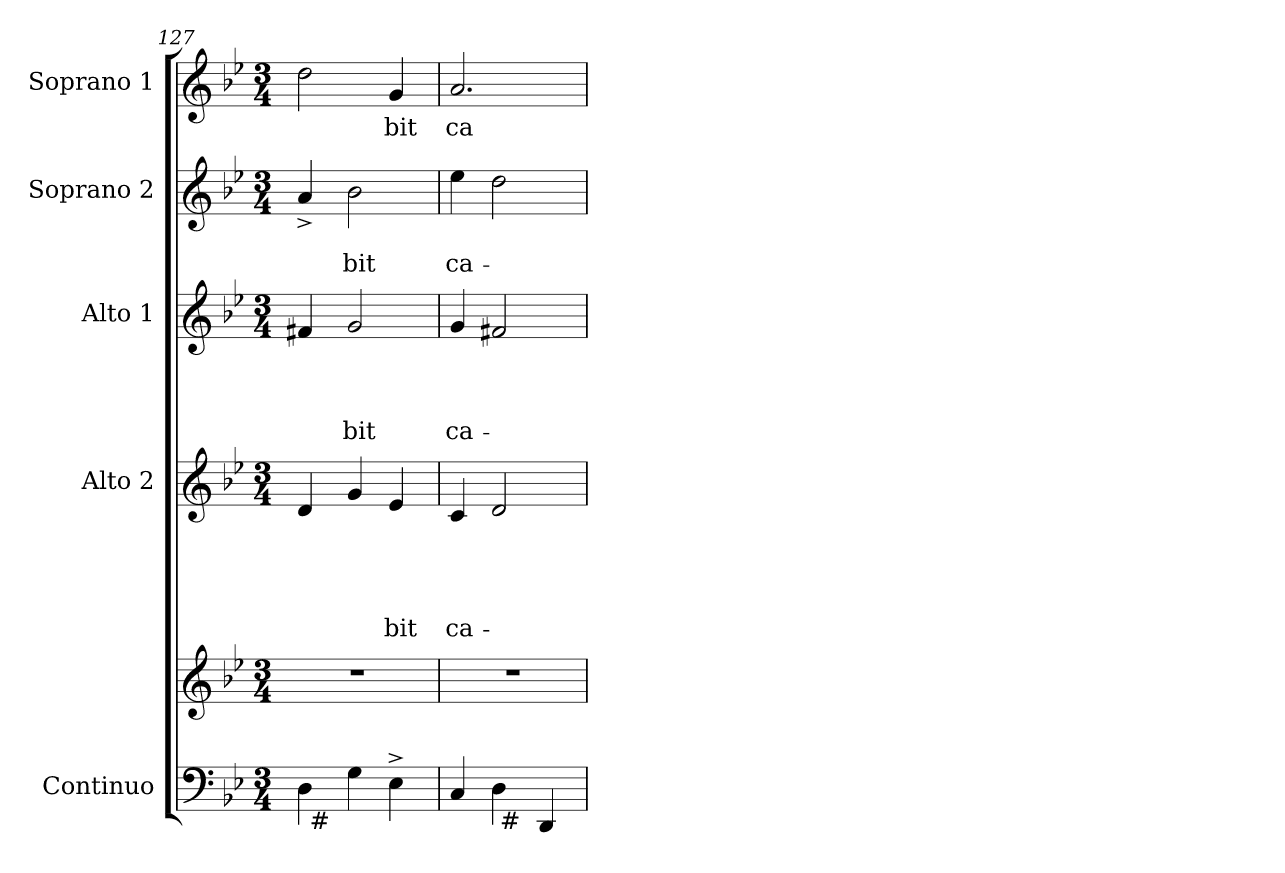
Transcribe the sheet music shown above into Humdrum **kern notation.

**kern	**kern	**kern	**text	**text	**text	**text	**text	**kern	**text	**text	**text	**text	**kern	**text	**text	**kern	**text
*part5	*part5	*part4	*part4	*part4	*part4	*part4	*part4	*part3	*part3	*part3	*part3	*part3	*part2	*part2	*part2	*part1	*part1
*staff6	*staff5	*staff4	*staff4	*staff4	*staff4	*staff4	*staff4	*staff3	*staff3	*staff3	*staff3	*staff3	*staff2	*staff2	*staff2	*staff1	*staff1
*I"Continuo	*	*I"Alto 2	*	*	*	*	*	*I"Alto 1	*	*	*	*	*I"Soprano 2	*	*	*I"Soprano 1	*
*	*	*I'A. 2	*	*	*	*	*	*I'A. 1	*	*	*	*	*I'S. 2	*	*	*I'S. 1	*
*clefF4	*clefG2	*clefG2	*	*	*	*	*	*clefG2	*	*	*	*	*clefG2	*	*	*clefG2	*
*k[b-e-]	*k[b-e-]	*k[b-e-]	*	*	*	*	*	*k[b-e-]	*	*	*	*	*k[b-e-]	*	*	*k[b-e-]	*
*B-:	*B-:	*B-:	*	*	*	*	*	*B-:	*	*	*	*	*B-:	*	*	*B-:	*
*M3/4	*M3/4	*M3/4	*	*	*	*	*	*M3/4	*	*	*	*	*M3/4	*	*	*M3/4	*
=127	=127	=127	=127	=127	=127	=127	=127	=127	=127	=127	=127	=127	=127	=127	=127	=127	=127
!	!LO:N:vis=1	!	!	!	!	!	!	!	!	!	!	!	!	!	!	!	!
*^	*	*	*	*	*	*	*	*	*	*	*	*	*	*	*	*	*
4D\	32ryy	2.r	4d/	.	.	.	.	.	4f#X/	.	.	.	.	4a^</	.	.	2dd\	.
!	!LO:TX:b:t=#	!	!	!	!	!	!	!	!	!	!	!	!	!	!	!	!	!
.	2ryy	.	.	.	.	.	.	.	.	.	.	.	.	.	.	.	.	.
!	!	!	!	!	!	!	!	!	!	!	!	!	!LO:LY:b	!	!	!LO:LY:b	!	!
4G\	.	.	4g/	.	.	.	.	.	2g/	.	.	.	-bit	2b-\	.	-bit	.	.
!	!	!	!	!	!	!	!	!LO:LY:b	!	!	!	!	!	!	!	!	!	!LO:LY:b
4E->^>\	.	.	4e-/	.	.	.	.	-bit	.	.	.	.	.	.	.	.	4g/	-bit
.	8..ryy	.	.	.	.	.	.	.	.	.	.	.	.	.	.	.	.	.
=128	=128	=128	=128	=128	=128	=128	=128	=128	=128	=128	=128	=128	=128	=128	=128	=128	=128	=128
!	!	!LO:N:vis=1	!	!	!	!	!	!LO:LY:b	!	!	!	!	!LO:LY:b	!	!	!LO:LY:b	!	!LO:LY:b
4C</	4ryy	2.r	4c/	.	.	.	.	ca-	4g/	.	.	.	ca-	4ee-\	.	ca-	2.a/	ca-
4D\	64ryy	.	2d/	.	.	.	.	.	2f#X/	.	.	.	.	2dd\	.	.	.	.
!	!LO:TX:b:t=#	!	!	!	!	!	!	!	!	!	!	!	!	!	!	!	!	!
.	4ryy	.	.	.	.	.	.	.	.	.	.	.	.	.	.	.	.	.
4DD/	.	.	.	.	.	.	.	.	.	.	.	.	.	.	.	.	.	.
.	8...ryy	.	.	.	.	.	.	.	.	.	.	.	.	.	.	.	.	.
*v	*v	*	*	*	*	*	*	*	*	*	*	*	*	*	*	*	*	*
=	=	=	=	=	=	=	=	=	=	=	=	=	=	=	=	=	=
*-	*-	*-	*-	*-	*-	*-	*-	*-	*-	*-	*-	*-	*-	*-	*-	*-	*-
